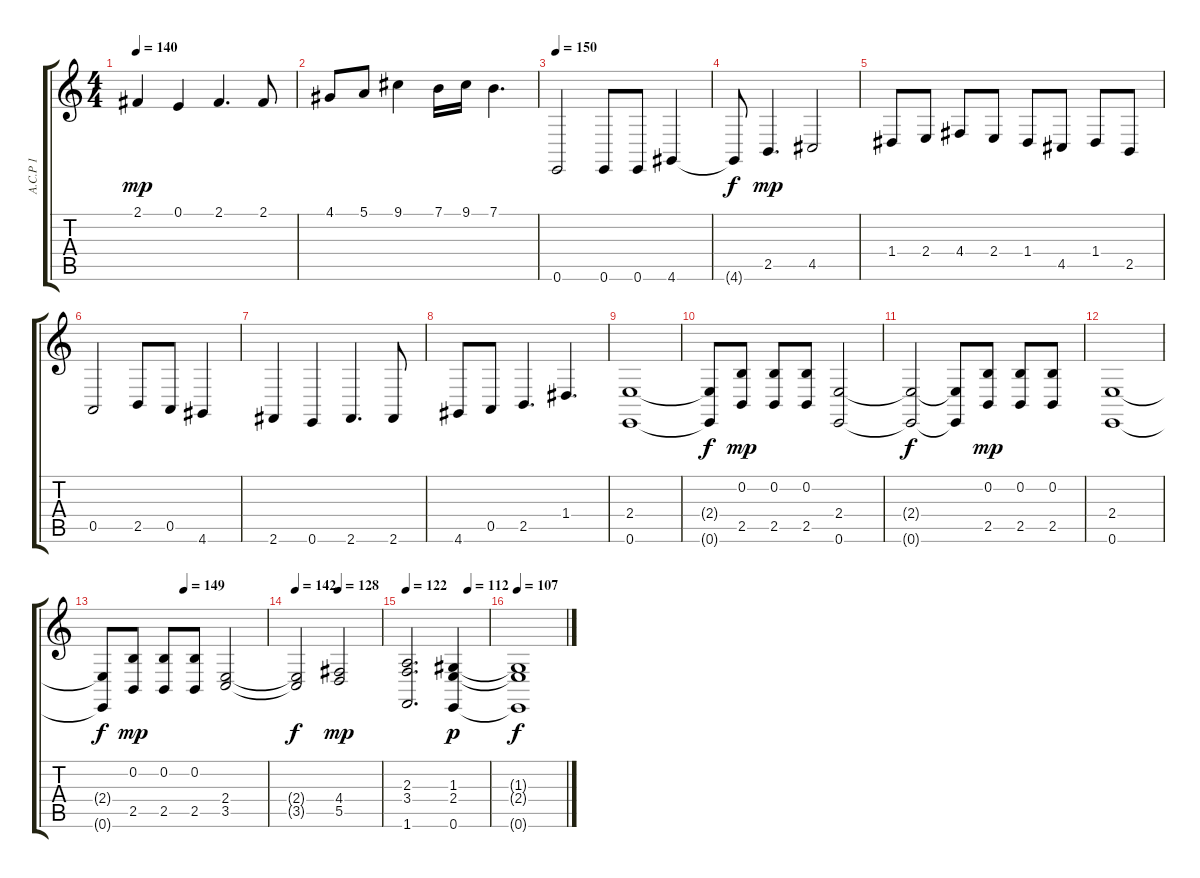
\track ("A.C.P 1" "A.C.P 1") {instrument acousticgrandpiano}
\staff {score tabs}
\tuning (E4 B3 G3 D3 A2 E2) {hide}
\ts (4 4)
\tempo 140
\clef g2
\ks c
2.1.4{dy mp} 0.1.4 2.1.4{d} 2.1.8 |
4.1.8 5.1.8 9.1.4 7.1.16 9.1.16 7.1.4{d} |
\tempo 150
0.6.2 0.6.8 0.6.8 4.6.4 |
4.6{t}.8{dy f} 2.5.4{d dy mp} 4.5.2 |
1.4.8 2.4.8 4.4.8 2.4.8 1.4.8 4.5.8 1.4.8 2.5.8 |
0.5.2 2.5.8 0.5.8 4.6.4 |
2.6.4 0.6.4 2.6.4{d} 2.6.8 |
4.6.8 0.5.8 2.5.4{d} 1.4.4{d} |
(2.4 0.6).1 |
(2.4{t} 0.6{t}).8{dy f} (0.2 2.5).8{dy mp} (0.2 2.5).8 (0.2 2.5).8 (2.4 0.6).2 |
(2.4{t} 0.6{t}).2{dy f} (2.4{t} 0.6{t}).8 (0.2 2.5).8{dy mp} (0.2 2.5).8 (0.2 2.5).8 |
(2.4 0.6).1 |
\tempo (149 0.5)
(2.4{t} 0.6{t}).8{dy f} (0.2 2.5).8{dy mp} (0.2 2.5).8 (0.2 2.5).8 (2.4 3.5).2 |
\tempo 142
\tempo (128 0.5)
(2.4{t} 3.5{t}).2{dy f} (4.4 5.5).2{dy mp} |
\tempo 122
\tempo (112 0.75)
(2.3 3.4 1.6).2{d} (1.3 2.4 0.6).4{dy p} |
\tempo 107
(1.3{t} 2.4{t} 0.6{t}).1{dy f}
